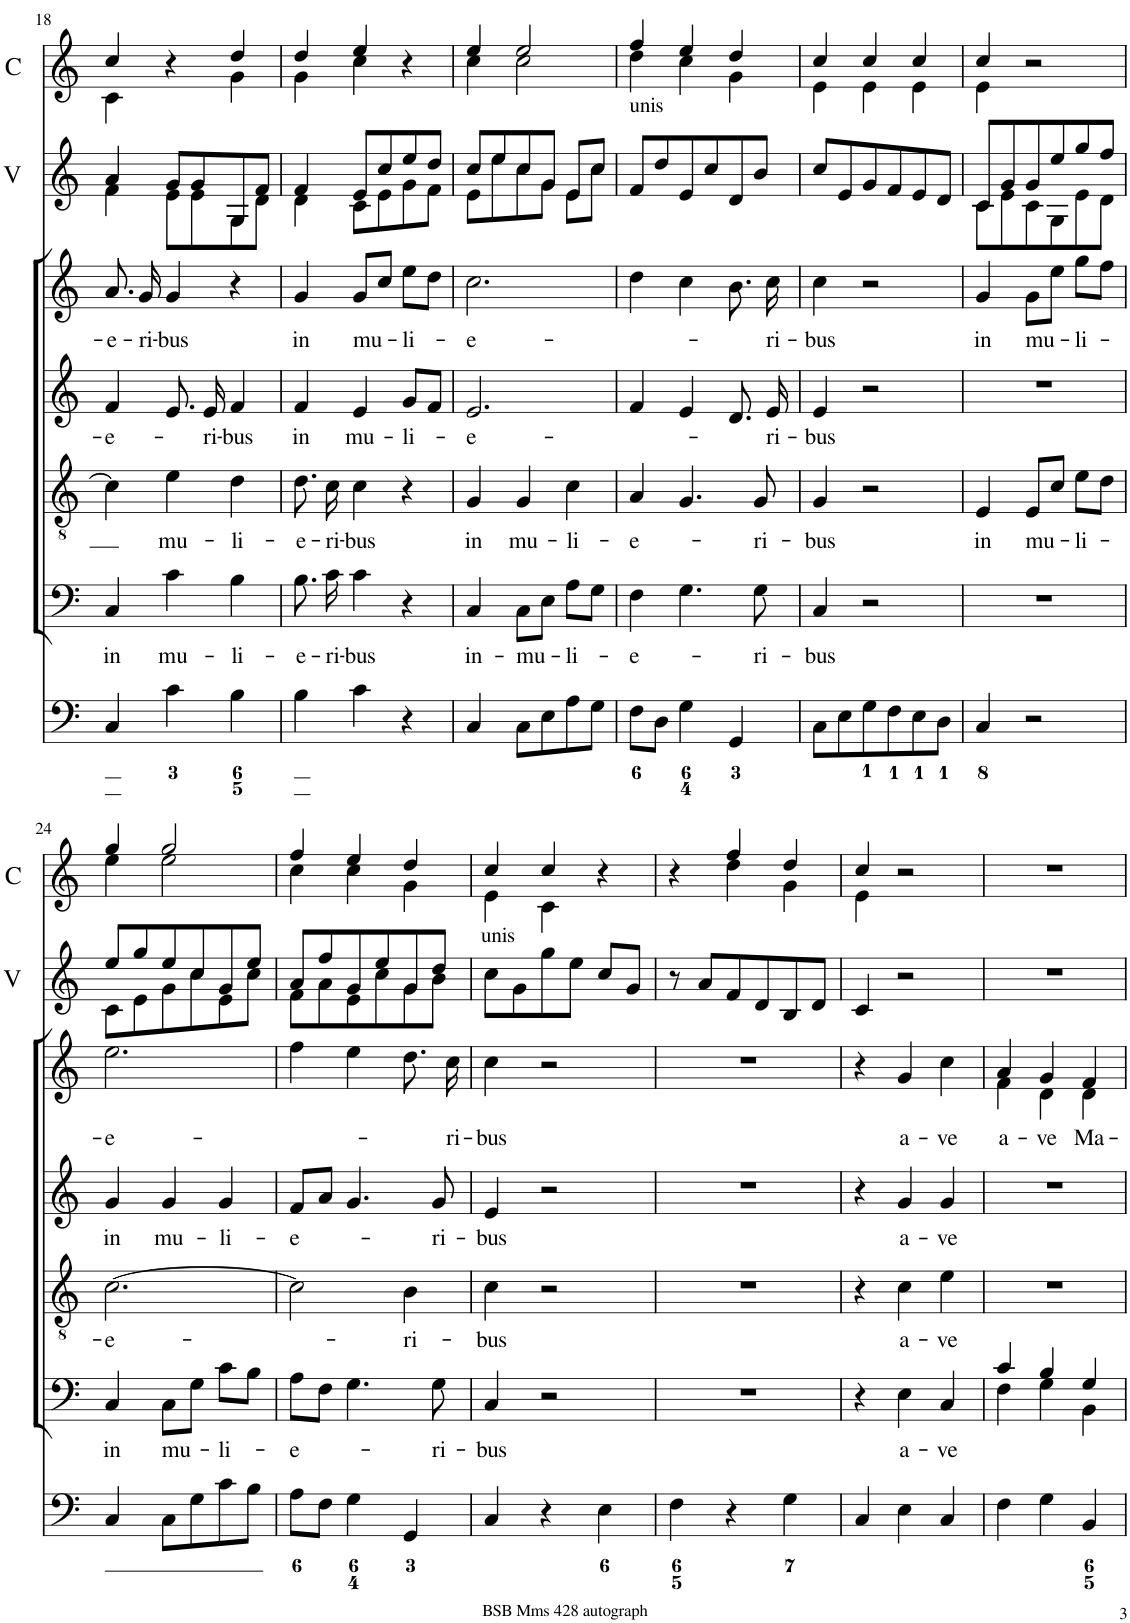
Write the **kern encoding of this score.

**kern	**kern	**text	**kern	**text	**kern	**text	**kern	**text	**kern	**kern	**kern	**kern
*part9	*part8	*part8	*part7	*part7	*part6	*part6	*part5	*part5	*part4	*part3	*part2	*part1
*staff9	*staff8	*staff8	*staff7	*staff7	*staff6	*staff6	*staff5	*staff5	*staff4	*staff3	*staff2	*staff1
*I"Organ	*I"Voice	*	*I"Tenor	*	*I"Alto	*	*I"Voice	*	*I"Violin	*I"Violin	*I"Violini	*I"Clarini in C
*	*	*	*	*	*	*	*	*	*I'Vln	*I'Vln	*I'V	*I'C
!!LO:PB:g=z
*clefF4	*clefF4	*	*clefGv2	*	*clefG2	*	*clefG2	*	*clefG2	*clefG2	*clefG2	*clefG2
*k[]	*k[]	*	*k[]	*	*k[]	*	*k[]	*	*k[]	*k[]	*k[]	*k[]
*M3/4	*M3/4	*	*M3/4	*	*M3/4	*	*M3/4	*	*M3/4	*M3/4	*M3/4	*M3/4
=18	=18	=18	=18	=18	=18	=18	=18	=18	=18	=18	=18	=18
!	!	!LO:LY:b	!	!	!	!LO:LY:b	!	!LO:LY:b	!	!	!	!
*	*	*	*	*	*	*	*	*	*	*	*^	*^
4C/	4C/	in	4c\]	.	4f/	-e-	8.a/	-e-	4f	4a	4a/	4f\	4cc/	4c\
!	!	!	!	!	!	!	!	!LO:LY:b	!	!	!	!	!	!
.	.	.	.	.	.	.	16g/	-ri-	.	.	.	.	.	.
!	!	!LO:LY:b	!	!LO:LY:b	!	!	!	!LO:LY:b	!	!	!	!	!	!
4c\	4c\	mu-	4e\	mu-	8.e/	.	4g/	-bus	8e/L	8g/L	8g/L	8e\L	4r	4ryy
.	.	.	.	.	.	.	.	.	8e/J	8g/J	8g/	8e\	.	.
!	!	!	!	!	!	!LO:LY:b	!	!	!	!	!	!	!	!
.	.	.	.	.	16e/	-ri-	.	.	.	.	.	.	.	.
!	!	!LO:LY:b	!	!LO:LY:b	!	!LO:LY:b	!	!	!	!	!	!	!	!
4B\	4B\	-li-	4d\	-li-	4f/	-bus	4r	.	8G/L	8G/L	8G/	8G\	4dd/	4g\
.	.	.	.	.	.	.	.	.	8d/J	8f/J	8f/J	8d\J	.	.
=19	=19	=19	=19	=19	=19	=19	=19	=19	=19	=19	=19	=19	=19	=19
!	!	!LO:LY:b	!	!LO:LY:b	!	!LO:LY:b	!	!LO:LY:b	!	!	!	!	!	!
4B\	8.B\	-e-	8.d\	-e-	4f/	in	4g/	in	4d	4f	4f/	4d\	4dd/	4g\
!	!	!LO:LY:b	!	!LO:LY:b	!	!	!	!	!	!	!	!	!	!
.	16c\	-ri-	16c\	-ri-	.	.	.	.	.	.	.	.	.	.
!	!	!LO:LY:b	!	!LO:LY:b	!	!LO:LY:b	!	!LO:LY:b	!	!	!	!	!	!
4c\	4c\	-bus	4c\	-bus	4e/	mu-	8g/L	mu-	8c/L	8e/L	8e/L	8c\L	4ee/	4cc\
.	.	.	.	.	.	.	8cc/J	.	8e/J	8cc/J	8cc/	8e\	.	.
!	!	!	!	!	!	!LO:LY:b	!	!LO:LY:b	!	!	!	!	!	!
4r	4r	.	4r	.	8g/L	-li-	8ee\L	-li-	8g/L	8ee\L	8ee/	8g\	4r	4ryy
.	.	.	.	.	8f/J	.	8dd\J	.	8f/J	8dd\J	8dd/J	8f\J	.	.
=20	=20	=20	=20	=20	=20	=20	=20	=20	=20	=20	=20	=20	=20	=20
!	!	!LO:LY:b	!	!LO:LY:b	!	!LO:LY:b	!	!LO:LY:b	!	!	!	!	!	!
4C/	4C/	in-	4G/	in	2.e/	-e-	2.cc\	-e-	8e/L	8cc\L	8cc/L	8e\L	4ee/	4cc\
.	.	.	.	.	.	.	.	.	8ee/J	8ee\J	8ee/	8ee\	.	.
!	!	!LO:LY:b	!	!LO:LY:b	!	!	!	!	!	!	!	!	!	!
8C\L	8C\L	-mu-	4G/	mu-	.	.	.	.	8cc/L	8cc/L	8cc/	8cc\	2ee/	2cc\
8E\	8E\J	.	.	.	.	.	.	.	8g/J	8g/J	8g/J	8g\J	.	.
!	!	!LO:LY:b	!	!LO:LY:b	!	!	!	!	!	!	!	!	!	!
8A\	8A\L	-li-	4c\	-li-	.	.	.	.	8e/L	8e/L	8e/L	8e\L	.	.
8G\J	8G\J	.	.	.	.	.	.	.	8cc/J	8cc/J	8cc/J	8cc\J	.	.
=21	=21	=21	=21	=21	=21	=21	=21	=21	=21	=21	=21	=21	=21	=21
!	!	!	!	!	!	!	!	!	!	!	!LO:TX:a:t=unis	!	!	!
!	!	!	!	!	!	!	!	!	!	!LO:TX:a:t=unis	!	!	!	!
!	!	!	!	!	!	!	!	!	!LO:TX:a:t=unis	!	!	!	!	!
!	!	!LO:LY:b	!	!LO:LY:b	!	!	!	!	!	!	!	!	!	!
*	*	*	*	*	*	*	*	*	*	*	*v	*v	*	*
8F\L	4F\	-e-	4A/	-e-	4f/	.	4dd\	.	8f/L	8f/L	8f/L	4ff/	4dd\
8D\J	.	.	.	.	.	.	.	.	8dd/J	8dd/J	8dd/	.	.
4G\	4.G\	.	4.G/	.	4e/	.	4cc\	.	8e/L	8e/L	8e/	4ee/	4cc\
.	.	.	.	.	.	.	.	.	8cc/J	8cc/J	8cc/	.	.
4GG/	.	.	.	.	8.d/	.	8.b\	.	8d/L	8d/L	8d/	4dd/	4g\
!	!	!LO:LY:b	!	!LO:LY:b	!	!	!	!	!	!	!	!	!
.	8G\	-ri-	8G/	-ri-	.	.	.	.	8b/J	8b/J	8b/J	.	.
!	!	!	!	!	!	!LO:LY:b	!	!LO:LY:b	!	!	!	!	!
.	.	.	.	.	16e/	-ri-	16cc\	-ri-	.	.	.	.	.
=22	=22	=22	=22	=22	=22	=22	=22	=22	=22	=22	=22	=22	=22
!	!	!LO:LY:b	!	!LO:LY:b	!	!LO:LY:b	!	!LO:LY:b	!	!	!	!	!
8C\L	4C/	-bus	4G/	-bus	4e/	-bus	4cc\	-bus	8cc/L	8cc/L	8cc/L	4cc/	4e\
8E\	.	.	.	.	.	.	.	.	8e/J	8e/J	8e/	.	.
8G\	2r	.	2r	.	2r	.	2r	.	8g/L	8g/L	8g/	4cc/	4e\
8F\	.	.	.	.	.	.	.	.	8f/J	8f/J	8f/	.	.
8E\	.	.	.	.	.	.	.	.	8e/L	8e/L	8e/	4cc/	4e\
8D\J	.	.	.	.	.	.	.	.	8d/J	8d/J	8d/J	.	.
=23	=23	=23	=23	=23	=23	=23	=23	=23	=23	=23	=23	=23	=23
!	!	!	!	!LO:LY:b	!	!	!	!LO:LY:b	!	!	!	!	!
*	*	*	*	*	*	*	*	*	*	*	*^	*	*
4C/	2.r	.	4E/	in	2.r	.	4g/	in	8c/L	8c/L	8c/L	8c\L	4cc/	4e\
.	.	.	.	.	.	.	.	.	8e/J	8g/J	8g/	8e\	.	.
!	!	!	!	!LO:LY:b	!	!	!	!LO:LY:b	!	!	!	!	!	!
2r	.	.	8E/L	mu-	.	.	8g\L	mu-	8c/L	8g\L	8g/	8c\	2r	2ryy
.	.	.	8c/J	.	.	.	8ee\J	.	8G/J	8ee\J	8ee/	8G\	.	.
!	!	!	!	!LO:LY:b	!	!	!	!LO:LY:b	!	!	!	!	!	!
.	.	.	8e\L	-li-	.	.	8gg\L	-li-	8e/L	8gg\L	8gg/	8e\	.	.
.	.	.	8d\J	.	.	.	8ff\J	.	8d/J	8ff\J	8ff/J	8d\J	.	.
!!LO:LB:g=z	!!
=24	=24	=24	=24	=24	=24	=24	=24	=24	=24	=24	=24	=24	=24	=24
!	!	!LO:LY:b	!	!LO:LY:b	!	!LO:LY:b	!	!LO:LY:b	!	!	!	!	!	!
4C/	4C/	in	[2.c\	-e-	4g/	in	2.ee\	-e-	8c/L	8ee\L	8ee/L	8c\L	4gg/	4ee\
.	.	.	.	.	.	.	.	.	8e/J	8gg\J	8gg/	8e\	.	.
!	!	!LO:LY:b	!	!	!	!LO:LY:b	!	!	!	!	!	!	!	!
8C\L	8C\L	mu-	.	.	4g/	mu-	.	.	8g/L	8ee\L	8ee/	8g\	2gg/	2ee\
8G\	8G\J	.	.	.	.	.	.	.	8cc/J	8cc\J	8cc/	8cc\	.	.
!	!	!LO:LY:b	!	!	!	!LO:LY:b	!	!	!	!	!	!	!	!
8c\	8c\L	-li-	.	.	4g/	-li-	.	.	8e/L	8g\L	8g/	8e\	.	.
8B\J	8B\J	.	.	.	.	.	.	.	8cc/J	8ee\J	8ee/J	8cc\J	.	.
=25	=25	=25	=25	=25	=25	=25	=25	=25	=25	=25	=25	=25	=25	=25
!	!	!LO:LY:b	!	!	!	!LO:LY:b	!	!	!	!	!	!	!	!
8A\L	8A\L	-e-	2c\]	.	8f/L	-e-	4ff\	.	8f/L	8a\L	8a/L	8f\L	4ff/	4cc\
8F\J	8F\J	.	.	.	8a/J	.	.	.	8a/J	8ff\J	8ff/	8a\	.	.
4G\	4.G\	.	.	.	4.g/	.	4ee\	.	8e/L	8g\L	8g/	8e\	4ee/	4cc\
.	.	.	.	.	.	.	.	.	8cc/J	8ee\J	8ee/	8cc\	.	.
!	!	!	!	!LO:LY:b	!	!	!	!	!	!	!	!	!	!
4GG/	.	.	4B\	-ri-	.	.	8.dd\	.	8g/L	8g\L	8g/	8g\	4dd/	4g\
!	!	!LO:LY:b	!	!	!	!LO:LY:b	!	!	!	!	!	!	!	!
.	8G\	-ri-	.	.	8g/	-ri-	.	.	8b/J	8dd\J	8dd/J	8b\J	.	.
!	!	!	!	!	!	!	!	!LO:LY:b	!	!	!	!	!	!
.	.	.	.	.	.	.	16cc\	-ri-	.	.	.	.	.	.
*	*	*	*	*	*	*	*	*	*	*	*v	*v	*	*
=26	=26	=26	=26	=26	=26	=26	=26	=26	=26	=26	=26	=26	=26
!	!	!	!	!	!	!	!	!	!	!	!LO:TX:a:t=unis	!	!
!	!	!	!	!	!	!	!	!	!	!LO:TX:a:t=unis	!	!	!
!	!	!	!	!	!	!	!	!	!LO:TX:a:t=unis	!	!	!	!
!	!	!LO:LY:b	!	!LO:LY:b	!	!LO:LY:b	!	!LO:LY:b	!	!	!	!	!
4C/	4C/	-bus	4c\	-bus	4e/	-bus	4cc\	-bus	8cc/L	8cc/L	8cc\L	4cc/	4e\
.	.	.	.	.	.	.	.	.	8g/J	8g/J	8g\	.	.
4r	2r	.	2r	.	2r	.	2r	.	8gg\L	8gg\L	8gg\	4cc/	4c\
.	.	.	.	.	.	.	.	.	8ee\J	8ee\J	8ee\J	.	.
4E\	.	.	.	.	.	.	.	.	8cc/L	8cc/L	8cc/L	4r	4ryy
.	.	.	.	.	.	.	.	.	8g/J	8g/J	8g/J	.	.
=27	=27	=27	=27	=27	=27	=27	=27	=27	=27	=27	=27	=27	=27
4F\	2.r	.	2.r	.	2.r	.	2.r	.	8r	8r	8r	4r	4ryy
.	.	.	.	.	.	.	.	.	8a	8a	8a/L	.	.
4r	.	.	.	.	.	.	.	.	8f/L	8f/L	8f/	4ff/	4dd\
.	.	.	.	.	.	.	.	.	8d/J	8d/J	8d/	.	.
4G\	.	.	.	.	.	.	.	.	8B/L	8B/L	8B/	4dd/	4g\
.	.	.	.	.	.	.	.	.	8d/J	8d/J	8d/J	.	.
=28	=28	=28	=28	=28	=28	=28	=28	=28	=28	=28	=28	=28	=28
4C/	4r	.	4r	.	4r	.	4r	.	4c	4c	4c/	4cc/	4e\
!	!	!LO:LY:b	!	!LO:LY:b	!	!LO:LY:b	!	!LO:LY:b	!	!	!	!	!
4E\	4E\	a-	4c\	a-	4g/	a-	4g/	a-	2r	2r	2r	2r	2ryy
!	!	!LO:LY:b	!	!LO:LY:b	!	!LO:LY:b	!	!LO:LY:b	!	!	!	!	!
4C/	4C/	-ve	4e\	-ve	4g/	-ve	4cc\	-ve	.	.	.	.	.
*	*	*	*	*	*	*	*	*	*	*	*	*v	*v
=29	=29	=29	=29	=29	=29	=29	=29	=29	=29	=29	=29	=29
*	*^	*	*	*	*	*	*	*	*	*	*	*
!	!	!	!	!	!	!	!	!	!LO:LY:b	!	!	!	!
*	*	*	*	*	*	*	*	*^	*	*	*	*	*
4F\	4c/	4F\	.	2.r	.	2.r	.	4a/	4f\	a-	2.r	2.r	2.r	2.r
!	!	!	!	!	!	!	!	!	!	!LO:LY:b	!	!	!	!
4G\	4B/	4G\	.	.	.	.	.	4g/	4d\	-ve	.	.	.	.
!	!	!	!	!	!	!	!	!	!	!LO:LY:b	!	!	!	!
4BB/	4G/	4BB\	.	.	.	.	.	4f/	4d\	Ma-	.	.	.	.
*	*v	*v	*	*	*	*	*	*v	*v	*	*	*	*	*
=	=	=	=	=	=	=	=	=	=	=	=	=
*-	*-	*-	*-	*-	*-	*-	*-	*-	*-	*-	*-	*-
